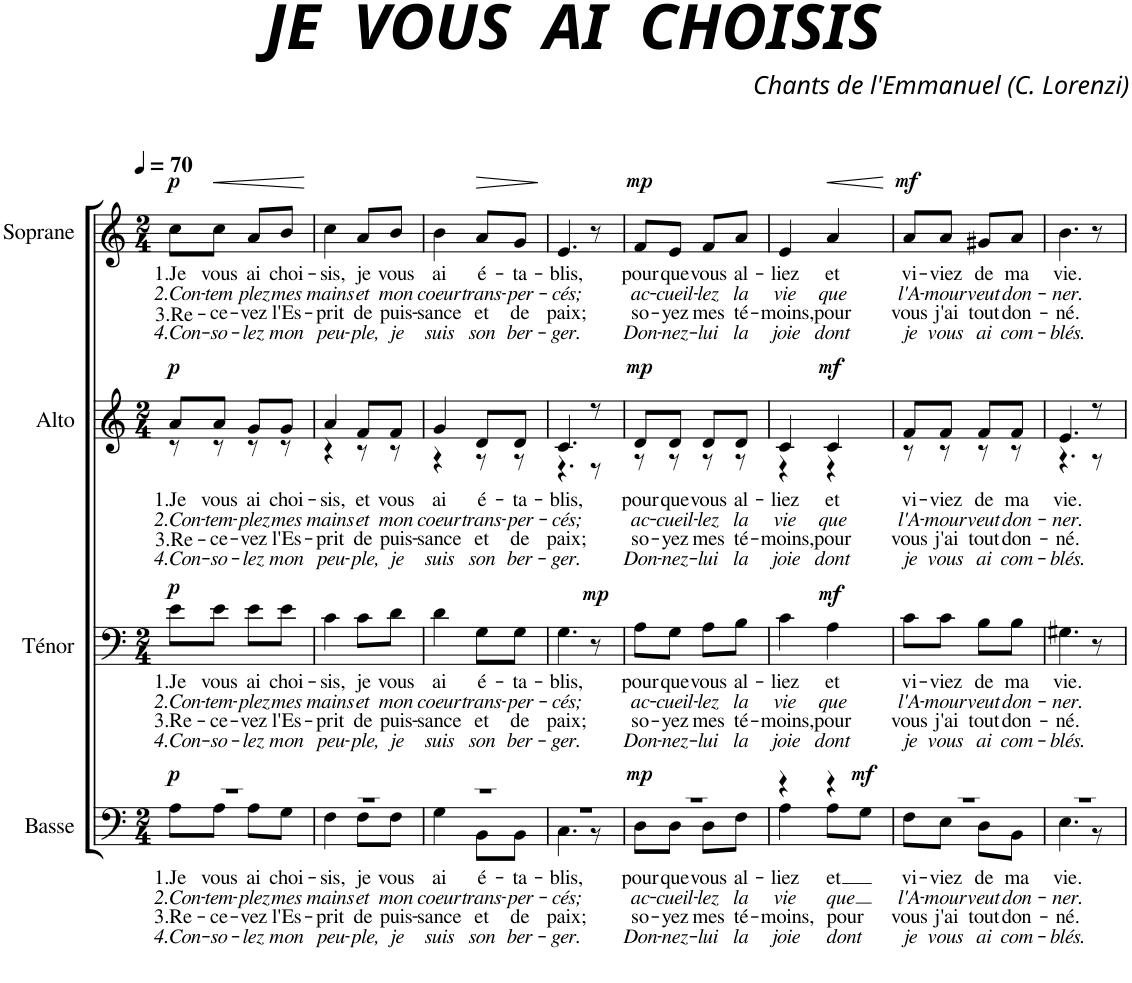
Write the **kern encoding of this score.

**kern	**text	**text	**text	**text	**dynam	**kern	**text	**text	**text	**text	**dynam	**kern	**text	**text	**text	**text	**dynam	**kern	**text	**text	**text	**text	**dynam
*part4	*part4	*part4	*part4	*part4	*part4	*part3	*part3	*part3	*part3	*part3	*part3	*part2	*part2	*part2	*part2	*part2	*part2	*part1	*part1	*part1	*part1	*part1	*part1
*staff4	*staff4	*staff4	*staff4	*staff4	*staff4	*staff3	*staff3	*staff3	*staff3	*staff3	*staff3	*staff2	*staff2	*staff2	*staff2	*staff2	*staff2	*staff1	*staff1	*staff1	*staff1	*staff1	*staff1
*I"Basse	*	*	*	*	*	*I"Ténor	*	*	*	*	*	*I"Alto	*	*	*	*	*	*I"Soprane	*	*	*	*	*
*I'B.	*	*	*	*	*	*I'T.	*	*	*	*	*	*I'A.	*	*	*	*	*	*I'S.	*	*	*	*	*
*clefF4	*	*	*	*	*	*clefF4	*	*	*	*	*	*clefG2	*	*	*	*	*	*clefG2	*	*	*	*	*
*k[]	*	*	*	*	*	*k[]	*	*	*	*	*	*k[]	*	*	*	*	*	*k[]	*	*	*	*	*
*M2/4	*	*	*	*	*	*M2/4	*	*	*	*	*	*M2/4	*	*	*	*	*	*M2/4	*	*	*	*	*
*MM70	*	*	*	*	*	*MM70	*	*	*	*	*	*MM70	*	*	*	*	*	*MM70	*	*	*	*	*
=1	=1	=1	=1	=1	=1	=1	=1	=1	=1	=1	=1	=1	=1	=1	=1	=1	=1	=1	=1	=1	=1	=1	=1
*^	*	*	*	*	*	*	*	*	*	*	*	*	*	*	*	*	*	*	*	*	*	*	*
!	!	!LO:LY:b	!LO:LY:b	!LO:LY:b	!LO:LY:b	!LO:DY:a	!	!LO:LY:b	!LO:LY:b	!LO:LY:b	!LO:LY:b	!LO:DY:a	!	!LO:LY:b	!LO:LY:b	!LO:LY:b	!LO:LY:b	!LO:DY:a	!	!LO:LY:b	!LO:LY:b	!LO:LY:b	!LO:LY:b	!LO:DY:a
*	*	*	*	*	*	*	*	*	*	*	*	*	*^	*	*	*	*	*	*	*	*	*	*	*
2r	8A\L	1.Je	2.Con-	3.Re-	4.Con-	p	8e\L	1.Je	2.Con-	3.Re-	4.Con-	p	8a/L	8r	1.Je	2.Con-	3.Re-	4.Con-	p	8cc\L	1.Je	2.Con-	3.Re-	4.Con-	p
!	!	!LO:LY:b	!LO:LY:b	!LO:LY:b	!LO:LY:b	!	!	!LO:LY:b	!LO:LY:b	!LO:LY:b	!LO:LY:b	!	!	!	!LO:LY:b	!LO:LY:b	!LO:LY:b	!LO:LY:b	!	!	!LO:LY:b	!LO:LY:b	!LO:LY:b	!LO:LY:b	!LO:HP:b
.	8A\J	vous	-tem-	-ce-	-so-	.	8e\J	vous	-tem-	-ce-	-so-	.	8a/J	8r	vous	-tem-	-ce-	-so-	.	8cc\J	vous	-tem	-ce-	-so-	<
!	!	!LO:LY:b	!LO:LY:b	!LO:LY:b	!LO:LY:b	!	!	!LO:LY:b	!LO:LY:b	!LO:LY:b	!LO:LY:b	!	!	!	!LO:LY:b	!LO:LY:b	!LO:LY:b	!LO:LY:b	!	!	!LO:LY:b	!LO:LY:b	!LO:LY:b	!LO:LY:b	!
.	8A\L	ai	-plez	-vez	-lez	.	8e\L	ai	-plez	-vez	-lez	.	8g/L	8r	ai	-plez	-vez	-lez	.	8a/L	ai	plez	-vez	-lez	.
!	!	!LO:LY:b	!LO:LY:b	!LO:LY:b	!LO:LY:b	!	!	!LO:LY:b	!LO:LY:b	!LO:LY:b	!LO:LY:b	!	!	!	!LO:LY:b	!LO:LY:b	!LO:LY:b	!LO:LY:b	!	!	!LO:LY:b	!LO:LY:b	!LO:LY:b	!LO:LY:b	!
.	8G\J	choi-	mes	l'Es-	mon	.	8e\J	choi-	mes	l'Es-	mon	.	8g/J	8r	choi-	mes	l'Es-	mon	.	8b/J	choi-	mes	l'Es-	mon	.
*v	*v	*	*	*	*	*	*	*	*	*	*	*	*v	*v	*	*	*	*	*	*	*	*	*	*	*
.	.	.	.	.	.	.	.	.	.	.	.	.	.	.	.	.	.	.	.	.	.	.	[
=2	=2	=2	=2	=2	=2	=2	=2	=2	=2	=2	=2	=2	=2	=2	=2	=2	=2	=2	=2	=2	=2	=2	=2
*^	*	*	*	*	*	*	*	*	*	*	*	*	*	*	*	*	*	*	*	*	*	*	*
!	!	!LO:LY:b	!LO:LY:b	!LO:LY:b	!LO:LY:b	!	!	!LO:LY:b	!LO:LY:b	!LO:LY:b	!LO:LY:b	!	!	!LO:LY:b	!LO:LY:b	!LO:LY:b	!LO:LY:b	!	!	!LO:LY:b	!LO:LY:b	!LO:LY:b	!LO:LY:b	!
*	*	*	*	*	*	*	*	*	*	*	*	*	*^	*	*	*	*	*	*	*	*	*	*	*
2r	4F\	-sis,	mains	-prit	peu-	.	4c\	-sis,	mains	-prit	peu-	.	4a/	4r	-sis,	mains	-prit	peu-	.	4cc\	-sis,	mains	-prit	peu-	.
!	!	!LO:LY:b	!LO:LY:b	!LO:LY:b	!LO:LY:b	!	!	!LO:LY:b	!LO:LY:b	!LO:LY:b	!LO:LY:b	!	!	!	!LO:LY:b	!LO:LY:b	!LO:LY:b	!LO:LY:b	!	!	!LO:LY:b	!LO:LY:b	!LO:LY:b	!LO:LY:b	!
.	8F\L	je	et	de	-ple,	.	8c\L	je	et	de	-ple,	.	8f/L	8r	et	et	de	-ple,	.	8a/L	je	et	de	-ple,	.
!	!	!LO:LY:b	!LO:LY:b	!LO:LY:b	!LO:LY:b	!	!	!LO:LY:b	!LO:LY:b	!LO:LY:b	!LO:LY:b	!	!	!	!LO:LY:b	!LO:LY:b	!LO:LY:b	!LO:LY:b	!	!	!LO:LY:b	!LO:LY:b	!LO:LY:b	!LO:LY:b	!
.	8F\J	vous	mon	puis-	je	.	8d\J	vous	mon	puis-	je	.	8f/J	8r	vous	mon	puis-	je	.	8b/J	vous	mon	puis-	je	.
=3	=3	=3	=3	=3	=3	=3	=3	=3	=3	=3	=3	=3	=3	=3	=3	=3	=3	=3	=3	=3	=3	=3	=3	=3	=3
!	!	!LO:LY:b	!LO:LY:b	!LO:LY:b	!LO:LY:b	!	!	!LO:LY:b	!LO:LY:b	!LO:LY:b	!LO:LY:b	!	!	!	!LO:LY:b	!LO:LY:b	!LO:LY:b	!LO:LY:b	!	!	!LO:LY:b	!LO:LY:b	!LO:LY:b	!LO:LY:b	!
2r	4G\	ai	coeur	-sance	suis	.	4d\	ai	coeur	-sance	suis	.	4g/	4r	ai	coeur	-sance	suis	.	4b\	ai	coeur	-sance	suis	.
!	!	!LO:LY:b	!LO:LY:b	!LO:LY:b	!LO:LY:b	!	!	!LO:LY:b	!LO:LY:b	!LO:LY:b	!LO:LY:b	!	!	!	!LO:LY:b	!LO:LY:b	!LO:LY:b	!LO:LY:b	!	!	!LO:LY:b	!LO:LY:b	!LO:LY:b	!LO:LY:b	!LO:HP:b
.	8BB\L	é-	trans-	et	son	.	8G\L	é-	trans-	et	son	.	8d/L	8r	é-	trans-	et	son	.	8a/L	é-	trans-	et	son	>
!	!	!LO:LY:b	!LO:LY:b	!LO:LY:b	!LO:LY:b	!	!	!LO:LY:b	!LO:LY:b	!LO:LY:b	!LO:LY:b	!	!	!	!LO:LY:b	!LO:LY:b	!LO:LY:b	!LO:LY:b	!	!	!LO:LY:b	!LO:LY:b	!LO:LY:b	!LO:LY:b	!
.	8BB\J	-ta-	-per-	de	ber-	.	8G\J	-ta-	-per-	de	ber-	.	8d/J	8r	-ta-	-per-	de	ber-	.	8g/J	-ta-	-per-	de	ber-	.
*v	*v	*	*	*	*	*	*	*	*	*	*	*	*v	*v	*	*	*	*	*	*	*	*	*	*	*
.	.	.	.	.	.	.	.	.	.	.	.	.	.	.	.	.	.	.	.	.	.	.	]
=4	=4	=4	=4	=4	=4	=4	=4	=4	=4	=4	=4	=4	=4	=4	=4	=4	=4	=4	=4	=4	=4	=4	=4
*^	*	*	*	*	*	*	*	*	*	*	*	*	*	*	*	*	*	*	*	*	*	*	*
!	!	!LO:LY:b	!LO:LY:b	!LO:LY:b	!LO:LY:b	!	!	!LO:LY:b	!LO:LY:b	!LO:LY:b	!LO:LY:b	!	!	!LO:LY:b	!LO:LY:b	!LO:LY:b	!LO:LY:b	!	!	!LO:LY:b	!LO:LY:b	!LO:LY:b	!LO:LY:b	!
*	*	*	*	*	*	*	*	*	*	*	*	*	*^	*	*	*	*	*	*	*	*	*	*	*
2r	4.C\	-blis,	-cés;	paix;	-ger.	.	4.G\	-blis,	-cés;	paix;	-ger.	.	4.c/	4.r	-blis,	-cés;	paix;	-ger.	.	4.e/	-blis,	-cés;	paix;	-ger.	.
!	!	!	!	!	!	!	!	!	!	!	!	!LO:DY:a	!	!	!	!	!	!	!	!	!	!	!	!	!
.	8r	.	.	.	.	.	8r	.	.	.	.	mp	8r	8r	.	.	.	.	.	8r	.	.	.	.	.
=5	=5	=5	=5	=5	=5	=5	=5	=5	=5	=5	=5	=5	=5	=5	=5	=5	=5	=5	=5	=5	=5	=5	=5	=5	=5
!	!	!LO:LY:b	!LO:LY:b	!LO:LY:b	!LO:LY:b	!LO:DY:a	!	!LO:LY:b	!LO:LY:b	!LO:LY:b	!LO:LY:b	!	!	!	!LO:LY:b	!LO:LY:b	!LO:LY:b	!LO:LY:b	!LO:DY:a	!	!LO:LY:b	!LO:LY:b	!LO:LY:b	!LO:LY:b	!LO:DY:a
2r	8D\L	pour	ac-	so-	Don-	mp	8A\L	pour	ac-	so-	Don-	.	8d/L	8r	pour	ac-	so-	Don-	mp	8f/L	pour	ac-	so-	Don-	mp
!	!	!LO:LY:b	!LO:LY:b	!LO:LY:b	!LO:LY:b	!	!	!LO:LY:b	!LO:LY:b	!LO:LY:b	!LO:LY:b	!	!	!	!LO:LY:b	!LO:LY:b	!LO:LY:b	!LO:LY:b	!	!	!LO:LY:b	!LO:LY:b	!LO:LY:b	!LO:LY:b	!
.	8D\J	que	-cueil-	-yez	-nez-	.	8G\J	que	-cueil-	-yez	-nez-	.	8d/J	8r	que	-cueil-	-yez	-nez-	.	8e/J	que	-cueil-	-yez	-nez-	.
!	!	!LO:LY:b	!LO:LY:b	!LO:LY:b	!LO:LY:b	!	!	!LO:LY:b	!LO:LY:b	!LO:LY:b	!LO:LY:b	!	!	!	!LO:LY:b	!LO:LY:b	!LO:LY:b	!LO:LY:b	!	!	!LO:LY:b	!LO:LY:b	!LO:LY:b	!LO:LY:b	!
.	8D\L	vous	-lez	mes	-lui	.	8A\L	vous	-lez	mes	-lui	.	8d/L	8r	vous	-lez	mes	-lui	.	8f/L	vous	-lez	mes	-lui	.
!	!	!LO:LY:b	!LO:LY:b	!LO:LY:b	!LO:LY:b	!	!	!LO:LY:b	!LO:LY:b	!LO:LY:b	!LO:LY:b	!	!	!	!LO:LY:b	!LO:LY:b	!LO:LY:b	!LO:LY:b	!	!	!LO:LY:b	!LO:LY:b	!LO:LY:b	!LO:LY:b	!
.	8F\J	al-	la	té-	la	.	8B\J	al-	la	té-	la	.	8d/J	8r	al-	la	té-	la	.	8a/J	al-	la	té-	la	.
=6	=6	=6	=6	=6	=6	=6	=6	=6	=6	=6	=6	=6	=6	=6	=6	=6	=6	=6	=6	=6	=6	=6	=6	=6	=6
!	!	!LO:LY:b	!LO:LY:b	!LO:LY:b	!LO:LY:b	!	!	!LO:LY:b	!LO:LY:b	!LO:LY:b	!LO:LY:b	!	!	!	!LO:LY:b	!LO:LY:b	!LO:LY:b	!LO:LY:b	!	!	!LO:LY:b	!LO:LY:b	!LO:LY:b	!LO:LY:b	!
4r	4A\	-liez	vie	-moins,	joie	.	4c\	-liez	vie	-moins,	joie	.	4c/	4r	-liez	vie	-moins,	joie	.	4e/	-liez	vie	-moins,	joie	.
!	!	!LO:LY:b	!LO:LY:b	!LO:LY:b	!LO:LY:b	!	!	!LO:LY:b	!LO:LY:b	!LO:LY:b	!LO:LY:b	!LO:DY:a	!	!	!LO:LY:b	!LO:LY:b	!LO:LY:b	!LO:LY:b	!LO:DY:a	!	!LO:LY:b	!LO:LY:b	!LO:LY:b	!LO:LY:b	!LO:HP:b
4r	8A\L	et	que	pour	dont	.	4A\	et	que	pour	dont	mf	4c/	4r	et	que	pour	dont	mf	4a/	et	que	pour	dont	<
!	!	!	!	!	!	!LO:DY:a	!	!	!	!	!	!	!	!	!	!	!	!	!	!	!	!	!	!	!
.	8G\J	.	.	.	.	mf	.	.	.	.	.	.	.	.	.	.	.	.	.	.	.	.	.	.	.
*v	*v	*	*	*	*	*	*	*	*	*	*	*	*v	*v	*	*	*	*	*	*	*	*	*	*	*
.	.	.	.	.	.	.	.	.	.	.	.	.	.	.	.	.	.	.	.	.	.	.	[
=7	=7	=7	=7	=7	=7	=7	=7	=7	=7	=7	=7	=7	=7	=7	=7	=7	=7	=7	=7	=7	=7	=7	=7
*^	*	*	*	*	*	*	*	*	*	*	*	*	*	*	*	*	*	*	*	*	*	*	*
!	!	!LO:LY:b	!LO:LY:b	!LO:LY:b	!LO:LY:b	!	!	!LO:LY:b	!LO:LY:b	!LO:LY:b	!LO:LY:b	!	!	!LO:LY:b	!LO:LY:b	!LO:LY:b	!LO:LY:b	!	!	!LO:LY:b	!LO:LY:b	!LO:LY:b	!LO:LY:b	!LO:DY:a
*	*	*	*	*	*	*	*	*	*	*	*	*	*^	*	*	*	*	*	*	*	*	*	*	*
2r	8F\L	vi-	l'A-	vous	je	.	8c\L	vi-	l'A-	vous	je	.	8f/L	8r	vi-	l'A-	vous	je	.	8a/L	vi-	l'A-	vous	je	mf
!	!	!LO:LY:b	!LO:LY:b	!LO:LY:b	!LO:LY:b	!	!	!LO:LY:b	!LO:LY:b	!LO:LY:b	!LO:LY:b	!	!	!	!LO:LY:b	!LO:LY:b	!LO:LY:b	!LO:LY:b	!	!	!LO:LY:b	!LO:LY:b	!LO:LY:b	!LO:LY:b	!
.	8E\J	-viez	-mour	j'ai	vous	.	8c\J	-viez	-mour	j'ai	vous	.	8f/J	8r	-viez	-mour	j'ai	vous	.	8a/J	-viez	-mour	j'ai	vous	.
!	!	!LO:LY:b	!LO:LY:b	!LO:LY:b	!LO:LY:b	!	!	!LO:LY:b	!LO:LY:b	!LO:LY:b	!LO:LY:b	!	!	!	!LO:LY:b	!LO:LY:b	!LO:LY:b	!LO:LY:b	!	!	!LO:LY:b	!LO:LY:b	!LO:LY:b	!LO:LY:b	!
.	8D\L	de	veut	tout	ai	.	8B\L	de	veut	tout	ai	.	8f/L	8r	de	veut	tout	ai	.	8g#X/L	de	veut	tout	ai	.
!	!	!LO:LY:b	!LO:LY:b	!LO:LY:b	!LO:LY:b	!	!	!LO:LY:b	!LO:LY:b	!LO:LY:b	!LO:LY:b	!	!	!	!LO:LY:b	!LO:LY:b	!LO:LY:b	!LO:LY:b	!	!	!LO:LY:b	!LO:LY:b	!LO:LY:b	!LO:LY:b	!
.	8BB\J	ma	don-	don-	com-	.	8B\J	ma	don-	don-	com-	.	8f/J	8r	ma	don-	don-	com-	.	8a/J	ma	don-	don-	com-	.
=8	=8	=8	=8	=8	=8	=8	=8	=8	=8	=8	=8	=8	=8	=8	=8	=8	=8	=8	=8	=8	=8	=8	=8	=8	=8
!	!	!LO:LY:b	!LO:LY:b	!LO:LY:b	!LO:LY:b	!	!	!LO:LY:b	!LO:LY:b	!LO:LY:b	!LO:LY:b	!	!	!	!LO:LY:b	!LO:LY:b	!LO:LY:b	!LO:LY:b	!	!	!LO:LY:b	!LO:LY:b	!LO:LY:b	!LO:LY:b	!
2r	4.E\	vie.	-ner.	-né.	-blés.	.	4.G#X\	vie.	-ner.	-né.	-blés.	.	4.e/	4.r	vie.	-ner.	-né.	-blés.	.	4.b\	vie.	-ner.	-né.	-blés.	.
.	8r	.	.	.	.	.	8r	.	.	.	.	.	8r	8r	.	.	.	.	.	8r	.	.	.	.	.
*v	*v	*	*	*	*	*	*	*	*	*	*	*	*v	*v	*	*	*	*	*	*	*	*	*	*	*
=	=	=	=	=	=	=	=	=	=	=	=	=	=	=	=	=	=	=	=	=	=	=	=
*-	*-	*-	*-	*-	*-	*-	*-	*-	*-	*-	*-	*-	*-	*-	*-	*-	*-	*-	*-	*-	*-	*-	*-
